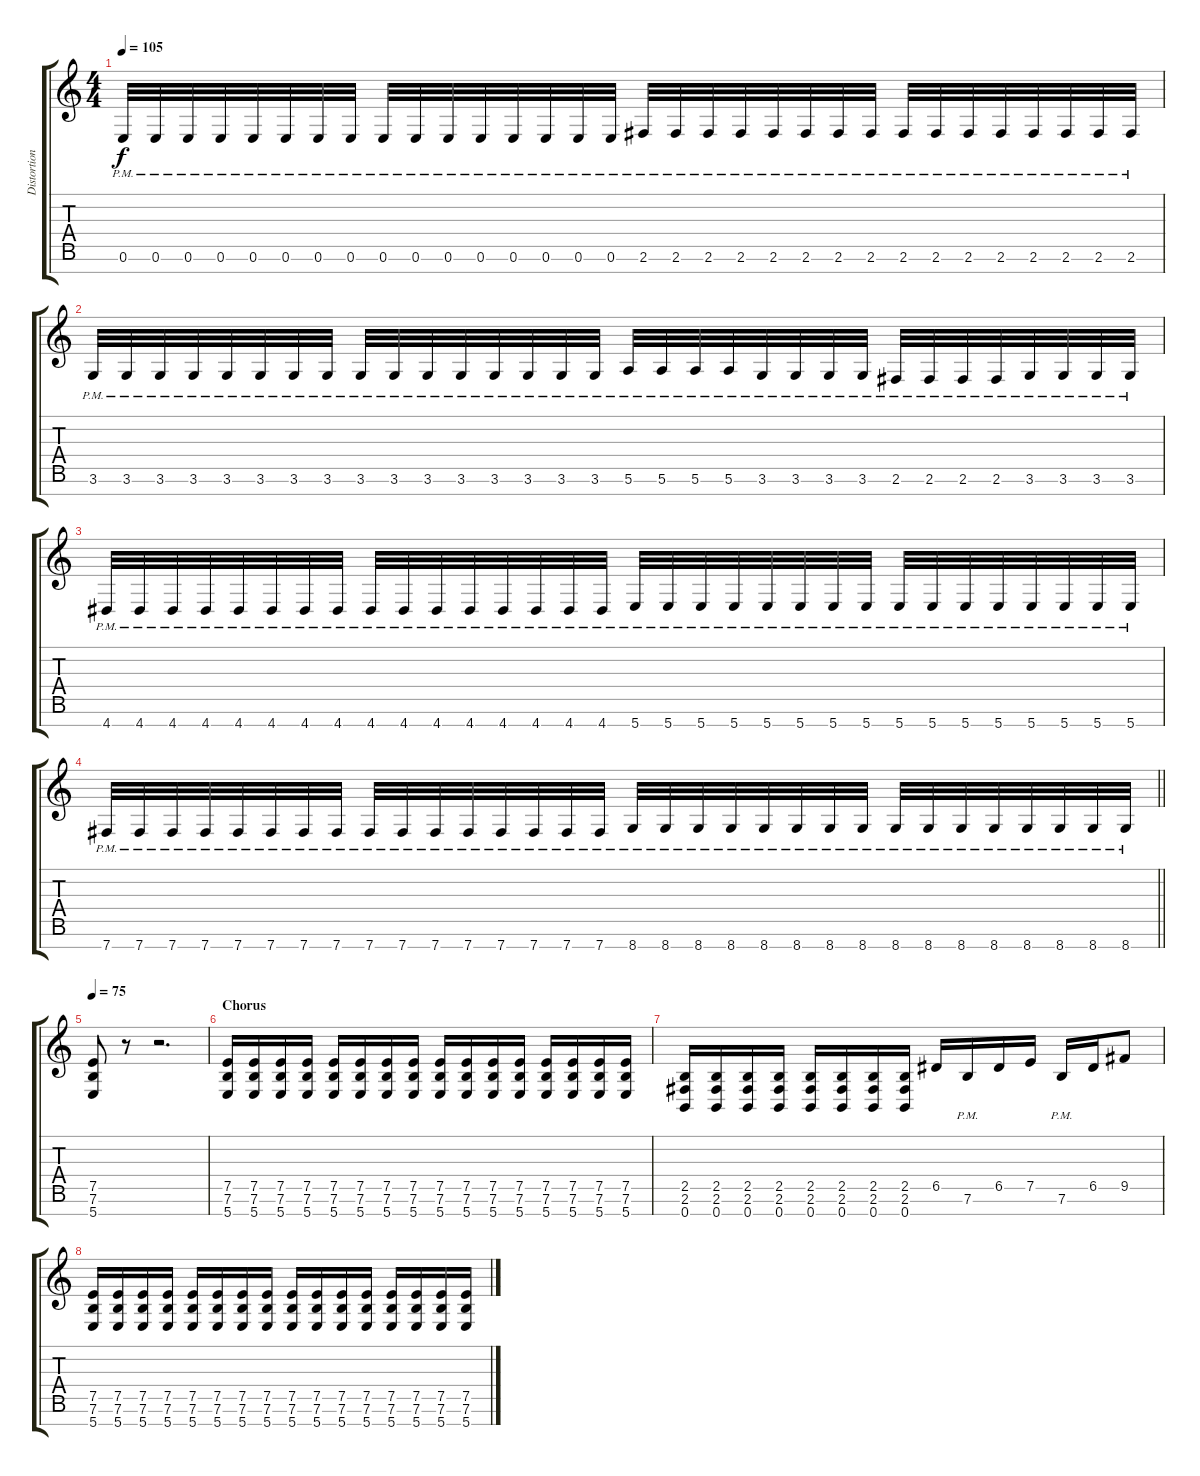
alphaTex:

\track ("Distortion Guitar I" "Distortion") {instrument distortionguitar}
\staff {score tabs}
\tuning (E4 B3 G3 D3 A2 E2 B1) {hide}
\ts (4 4)
\tempo 105
\clef g2
\ks c
0.6{pm}.32{dy f} 0.6{pm}.32 0.6{pm}.32 0.6{pm}.32 0.6{pm}.32 0.6{pm}.32 0.6{pm}.32 0.6{pm}.32 0.6{pm}.32 0.6{pm}.32 0.6{pm}.32 0.6{pm}.32 0.6{pm}.32 0.6{pm}.32 0.6{pm}.32 0.6{pm}.32 2.6{pm}.32 2.6{pm}.32 2.6{pm}.32 2.6{pm}.32 2.6{pm}.32 2.6{pm}.32 2.6{pm}.32 2.6{pm}.32 2.6{pm}.32 2.6{pm}.32 2.6{pm}.32 2.6{pm}.32 2.6{pm}.32 2.6{pm}.32 2.6{pm}.32 2.6{pm}.32 |
3.6{pm}.32 3.6{pm}.32 3.6{pm}.32 3.6{pm}.32 3.6{pm}.32 3.6{pm}.32 3.6{pm}.32 3.6{pm}.32 3.6{pm}.32 3.6{pm}.32 3.6{pm}.32 3.6{pm}.32 3.6{pm}.32 3.6{pm}.32 3.6{pm}.32 3.6{pm}.32 5.6{pm}.32 5.6{pm}.32 5.6{pm}.32 5.6{pm}.32 3.6{pm}.32 3.6{pm}.32 3.6{pm}.32 3.6{pm}.32 2.6{pm}.32 2.6{pm}.32 2.6{pm}.32 2.6{pm}.32 3.6{pm}.32 3.6{pm}.32 3.6{pm}.32 3.6{pm}.32 |
4.7{pm}.32 4.7{pm}.32 4.7{pm}.32 4.7{pm}.32 4.7{pm}.32 4.7{pm}.32 4.7{pm}.32 4.7{pm}.32 4.7{pm}.32 4.7{pm}.32 4.7{pm}.32 4.7{pm}.32 4.7{pm}.32 4.7{pm}.32 4.7{pm}.32 4.7{pm}.32 5.7{pm}.32 5.7{pm}.32 5.7{pm}.32 5.7{pm}.32 5.7{pm}.32 5.7{pm}.32 5.7{pm}.32 5.7{pm}.32 5.7{pm}.32 5.7{pm}.32 5.7{pm}.32 5.7{pm}.32 5.7{pm}.32 5.7{pm}.32 5.7{pm}.32 5.7{pm}.32 |
\barLineRight lightlight
7.7{pm}.32 7.7{pm}.32 7.7{pm}.32 7.7{pm}.32 7.7{pm}.32 7.7{pm}.32 7.7{pm}.32 7.7{pm}.32 7.7{pm}.32 7.7{pm}.32 7.7{pm}.32 7.7{pm}.32 7.7{pm}.32 7.7{pm}.32 7.7{pm}.32 7.7{pm}.32 8.7{pm}.32 8.7{pm}.32 8.7{pm}.32 8.7{pm}.32 8.7{pm}.32 8.7{pm}.32 8.7{pm}.32 8.7{pm}.32 8.7{pm}.32 8.7{pm}.32 8.7{pm}.32 8.7{pm}.32 8.7{pm}.32 8.7{pm}.32 8.7{pm}.32 8.7{pm}.32 |
\tempo 75
(7.5 7.6 5.7).8 r.8 r.2{d} |
\section ("" "Chorus")
(7.5 7.6 5.7).16 (7.5 7.6 5.7).16 (7.5 7.6 5.7).16 (7.5 7.6 5.7).16 (7.5 7.6 5.7).16 (7.5 7.6 5.7).16 (7.5 7.6 5.7).16 (7.5 7.6 5.7).16 (7.5 7.6 5.7).16 (7.5 7.6 5.7).16 (7.5 7.6 5.7).16 (7.5 7.6 5.7).16 (7.5 7.6 5.7).16 (7.5 7.6 5.7).16 (7.5 7.6 5.7).16 (7.5 7.6 5.7).16 |
(2.5 2.6 0.7).16 (2.5 2.6 0.7).16 (2.5 2.6 0.7).16 (2.5 2.6 0.7).16 (2.5 2.6 0.7).16 (2.5 2.6 0.7).16 (2.5 2.6 0.7).16 (2.5 2.6 0.7).16 6.5.16 7.6{pm}.16 6.5.16 7.5.16 7.6{pm}.16 6.5.16 9.5.8 |
(7.5 7.6 5.7).16 (7.5 7.6 5.7).16 (7.5 7.6 5.7).16 (7.5 7.6 5.7).16 (7.5 7.6 5.7).16 (7.5 7.6 5.7).16 (7.5 7.6 5.7).16 (7.5 7.6 5.7).16 (7.5 7.6 5.7).16 (7.5 7.6 5.7).16 (7.5 7.6 5.7).16 (7.5 7.6 5.7).16 (7.5 7.6 5.7).16 (7.5 7.6 5.7).16 (7.5 7.6 5.7).16 (7.5 7.6 5.7).16
